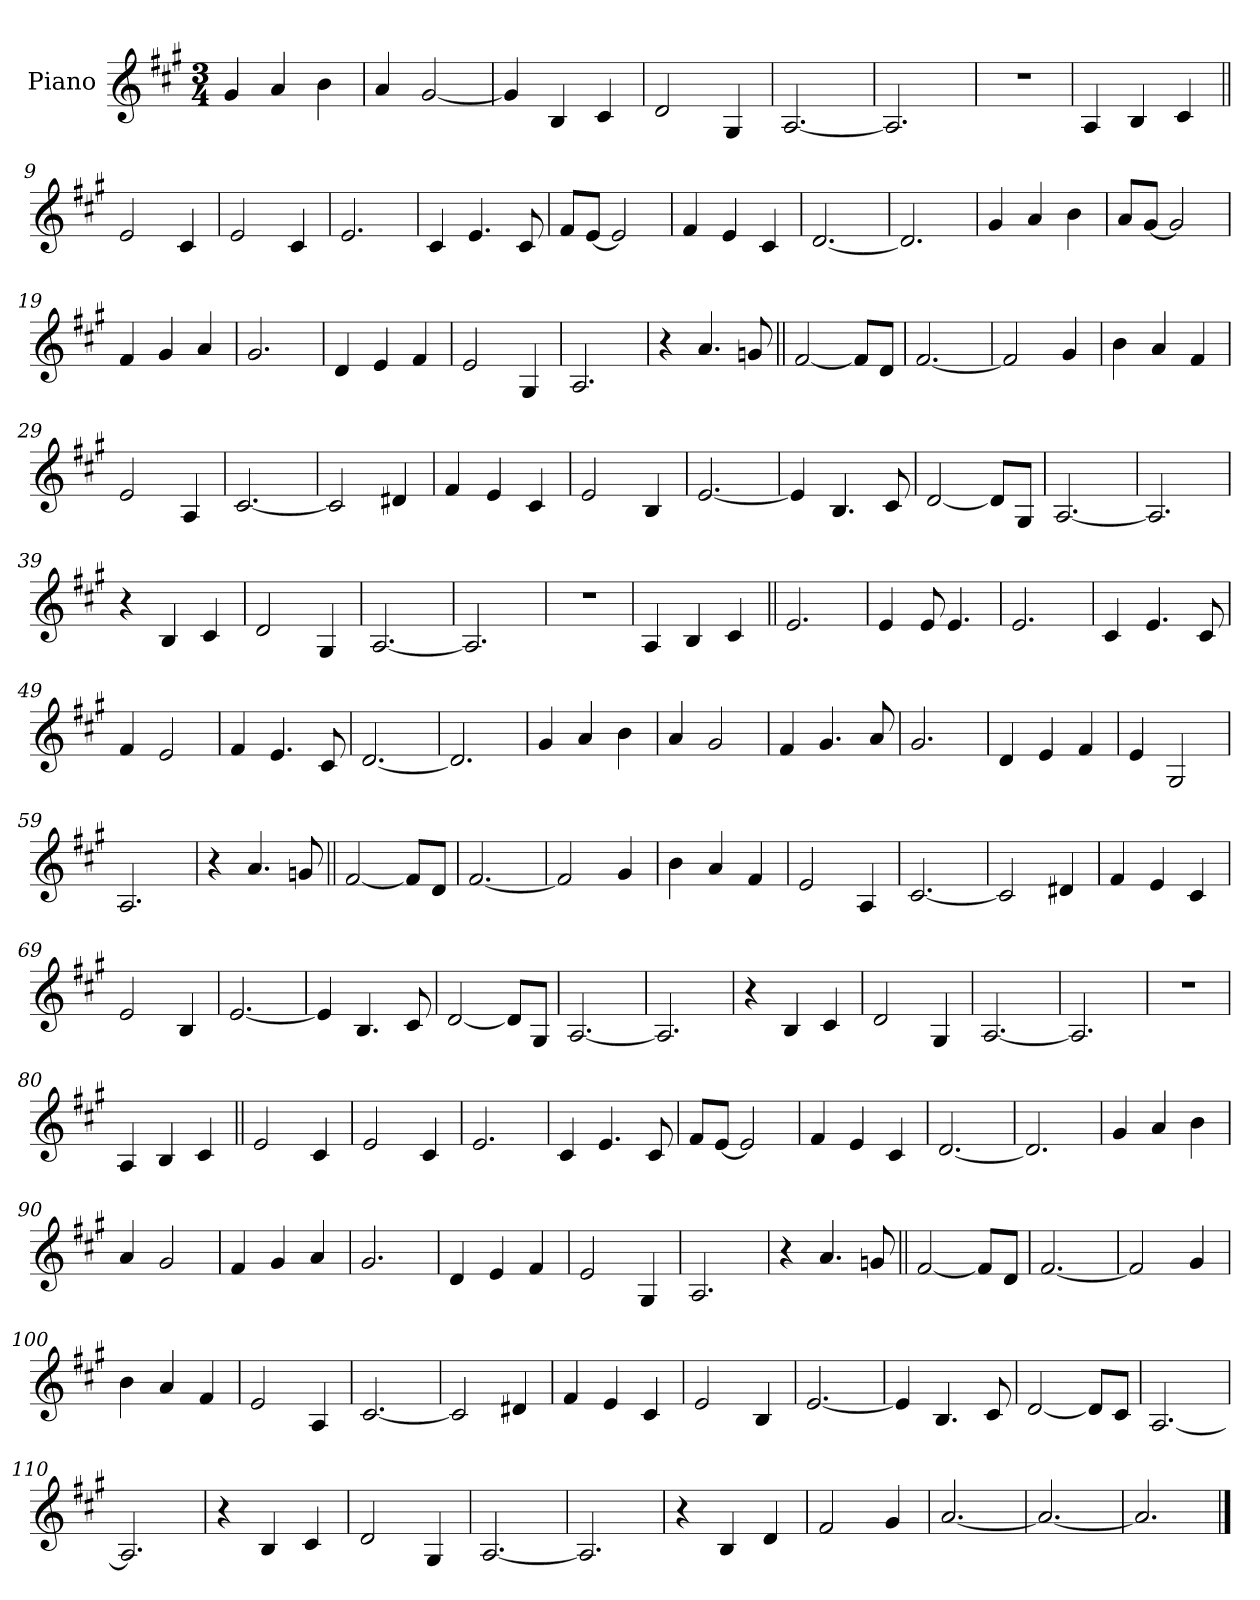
**kern
*part1
*staff1
*I"Piano
*I'Pno.
*clefG2
*k[f#c#g#]
*M3/4
*MM147
=1
4g#!
4a!
4b!
=2
4a!
[2g#!
=3
4g#!]
4B!
4c#!
=4
2d!
4G#!
=5
[2.A!
=6
2.A!]
=7
2.r
=8
4A
4B
4c#
=9||
2e
4c#
=10
2e
4c#
=11
2.e
=12
4c#
4.e
8c#
=13
8f#L
[8eJ
2e]
=14
4f#
4e
4c#
=15
[2.d
=16
2.d]
=17
4g#
4a
4b
=18
8aL
[8g#J
2g#]
=19
4f#
4g#
4a
=20
2.g#
=21
4d
4e
4f#
=22
2e
4G#
=23
2.A
=24
4r
4.a
8gn
=25||
[2f#
8f#L]
8dJ
=26
[2.f#
=27
2f#]
4g#
=28
4b
4a
4f#
=29
2e
4A
=30
[2.c#
=31
2c#]
4d#X
=32
4f#
4e
4c#
=33
2e
4B
=34
[2.e
=35
4e]
4.B
8c#
=36
[2d
8dL]
8G#J
=37
[2.A
=38
2.A]
=39
4r
4B
4c#
=40
2d
4G#
=41
[2.A
=42
2.A]
=43
2.r
=44
4A
4B
4c#
=45||
2.e
=46
4e
8e
4.e
=47
2.e
=48
4c#
4.e
8c#
=49
4f#
2e
=50
4f#
4.e
8c#
=51
[2.d
=52
2.d]
=53
4g#
4a
4b
=54
4a
2g#
=55
4f#
4.g#
8a
=56
2.g#
=57
4d
4e
4f#
=58
4e
2G#
=59
2.A
=60
4r
4.a
8gn
=61||
[2f#
8f#L]
8dJ
=62
[2.f#
=63
2f#]
4g#
=64
4b
4a
4f#
=65
2e
4A
=66
[2.c#
=67
2c#]
4d#X
=68
4f#
4e
4c#
=69
2e
4B
=70
[2.e
=71
4e]
4.B
8c#
=72
[2d
8dL]
8G#J
=73
[2.A
=74
2.A]
=75
4r
4B
4c#
=76
2d
4G#
=77
[2.A
=78
2.A]
=79
2.r
=80
4A
4B
4c#
=81||
2e
4c#
=82
2e
4c#
=83
2.e
=84
4c#
4.e
8c#
=85
8f#L
[8eJ
2e]
=86
4f#
4e
4c#
=87
[2.d
=88
2.d]
=89
4g#
4a
4b
=90
4a
2g#
=91
4f#
4g#
4a
=92
2.g#
=93
4d
4e
4f#
=94
2e
4G#
=95
2.A
=96
4r
4.a
8gn
=97||
[2f#
8f#L]
8dJ
=98
[2.f#
=99
2f#]
4g#
=100
4b
4a
4f#
=101
2e
4A
=102
[2.c#
=103
2c#]
4d#X
=104
4f#
4e
4c#
=105
2e
4B
=106
[2.e
=107
4e]
4.B
8c#
=108
[2d
8dL]
8c#J
=109
[2.A
=110
2.A]
=111
4r
4B
4c#
=112
2d
4G#
=113
[2.A
=114
2.A]
=115
4r
4B
4d
=116
2f#
4g#
=117
[2.a
=118
2.a_
=119
2.a]
==
*-
